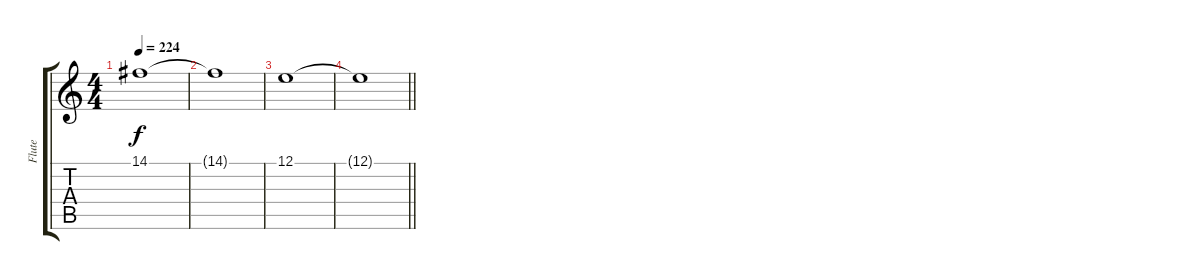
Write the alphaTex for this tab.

\track ("Flute" "Flute") {instrument flute}
\staff {score tabs}
\tuning (E4 B3 G3 D3 A2 E2) {hide}
\ts (4 4)
\tempo 224
\clef g2
\ks c
14.1{t}.1{dy f} |
14.1{t}.1 |
12.1.1 |
\barLineRight lightlight
12.1{t}.1
